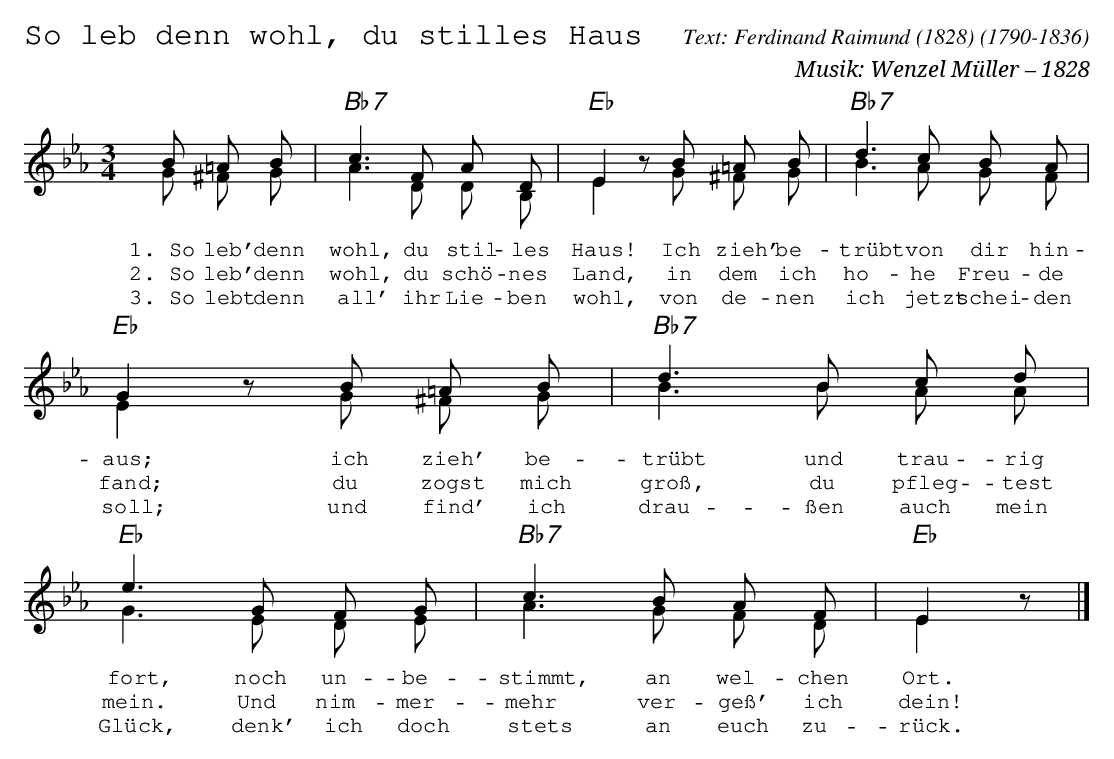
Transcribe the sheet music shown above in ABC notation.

X:1
T:So leb denn wohl, du stilles Haus
C:Text: Ferdinand Raimund (1828) (1790-1836)
C:Musik: Wenzel Müller – 1828
%%score (2 3)
L:1/8
Q:1/4=80
M:3/4
K:Eb
V:2
 B =A B |"Bb7"c3 F A D |"Eb"E2 z B =A B | "Bb7"d3 c B A |
w:1.~So leb' denn wohl, du stil-les Haus! Ich zieh' be-trübt von dir hin-
w:2.~So leb' denn wohl, du schö-nes Land, in dem ich ho-he Freu-de
w:3.~So lebt denn all' ihr Lie-ben wohl, von de-nen ich jetzt schei-den
"Eb"G2 z B =A B |"Bb7"d3 B c d |"Eb"e3 G F G |"Bb7"c3 B A F | "Eb"E2 z|]
w:aus; ich zieh' be-trübt und trau- rig fort, noch un-be-stimmt, an wel-chen Ort.
w:fand; du zogst mich groß, du pfleg-test mein. Und nim-mer-mehr ver-geß' ich dein!
w:soll; und find' ich drau-ßen auch mein Glück, denk' ich doch stets an euch zu-rück.
V:3
G ^F G|A3D D B,|E2zG ^F G|B3A G F |
E2zG ^F G|B3B A A|G3E D E|A3G F D|E2z|]
